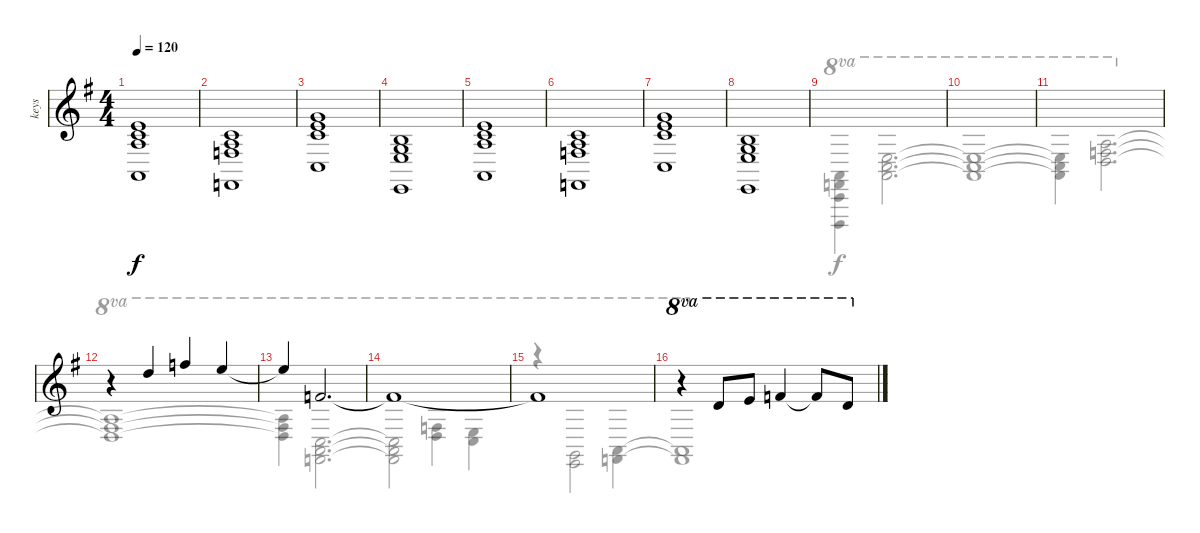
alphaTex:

\track ("keys" "keys") {instrument churchorgan}
\staff {score}
\tuning (D4 A3 F3 C3 G2 D2) {hide}
\voice
\ts (4 4)
\tempo 120
\clef g2
\ks eminor
(7.2 7.3 9.4 7.6).1{dy f} |
(3.2 4.3 5.4 3.6).1 |
(10.2 11.3 12.4 10.6).1 |
(2.2 2.3 4.4 2.6).1 |
(7.2 7.3 9.4 7.6).1 |
(3.2 4.3 5.4 3.6).1 |
(10.2 11.3 12.4 10.6).1 |
(2.2 2.3 4.4 2.6).1 |
|
|
|
r.4 12.1.4 15.1.4 14.1.4 |
14.1{t}.4 3.1.2{d} |
3.1{t}.1 |
3.1{t}.1 |
r.4{ot 8va} 12.1.8{ot 8va} 14.1.8{ot 8va} 15.1.4{ot 8va} 15.1{t}.8{ot 8va} 12.1.8{ot 8va}
\voice
\clef g2
\ottava regular
\simile none
\ks eminor
|
|
|
|
|
|
|
|
(0.2 0.3 0.4 0.6).4{ot 8va} (7.2 7.3 9.4).2{d ot 8va} |
(7.2{t} 7.3{t} 9.4{t}).1{ot 8va} |
(7.2{t} 7.3{t} 9.4{t}).4{ot 8va} (12.2 12.3 14.4).2{d ot 8va} |
(12.2{t} 12.3{t} 14.4{t}).1{ot 8va} |
(12.2{t} 12.3{t} 14.4{t}).4{ot 8va} (3.2 4.3 5.4).2{d ot 8va} |
(3.2{t} 4.3{t} 5.4{t}).2{ot 8va} (12.3 14.4).4{ot 8va} (11.3 12.4).4{ot 8va} |
r.4{ot 8va} (2.3 4.4).2{ot 8va} (4.3 5.4).4{ot 8va} |
(4.3{t} 5.4{t}).1{ot 8va}
